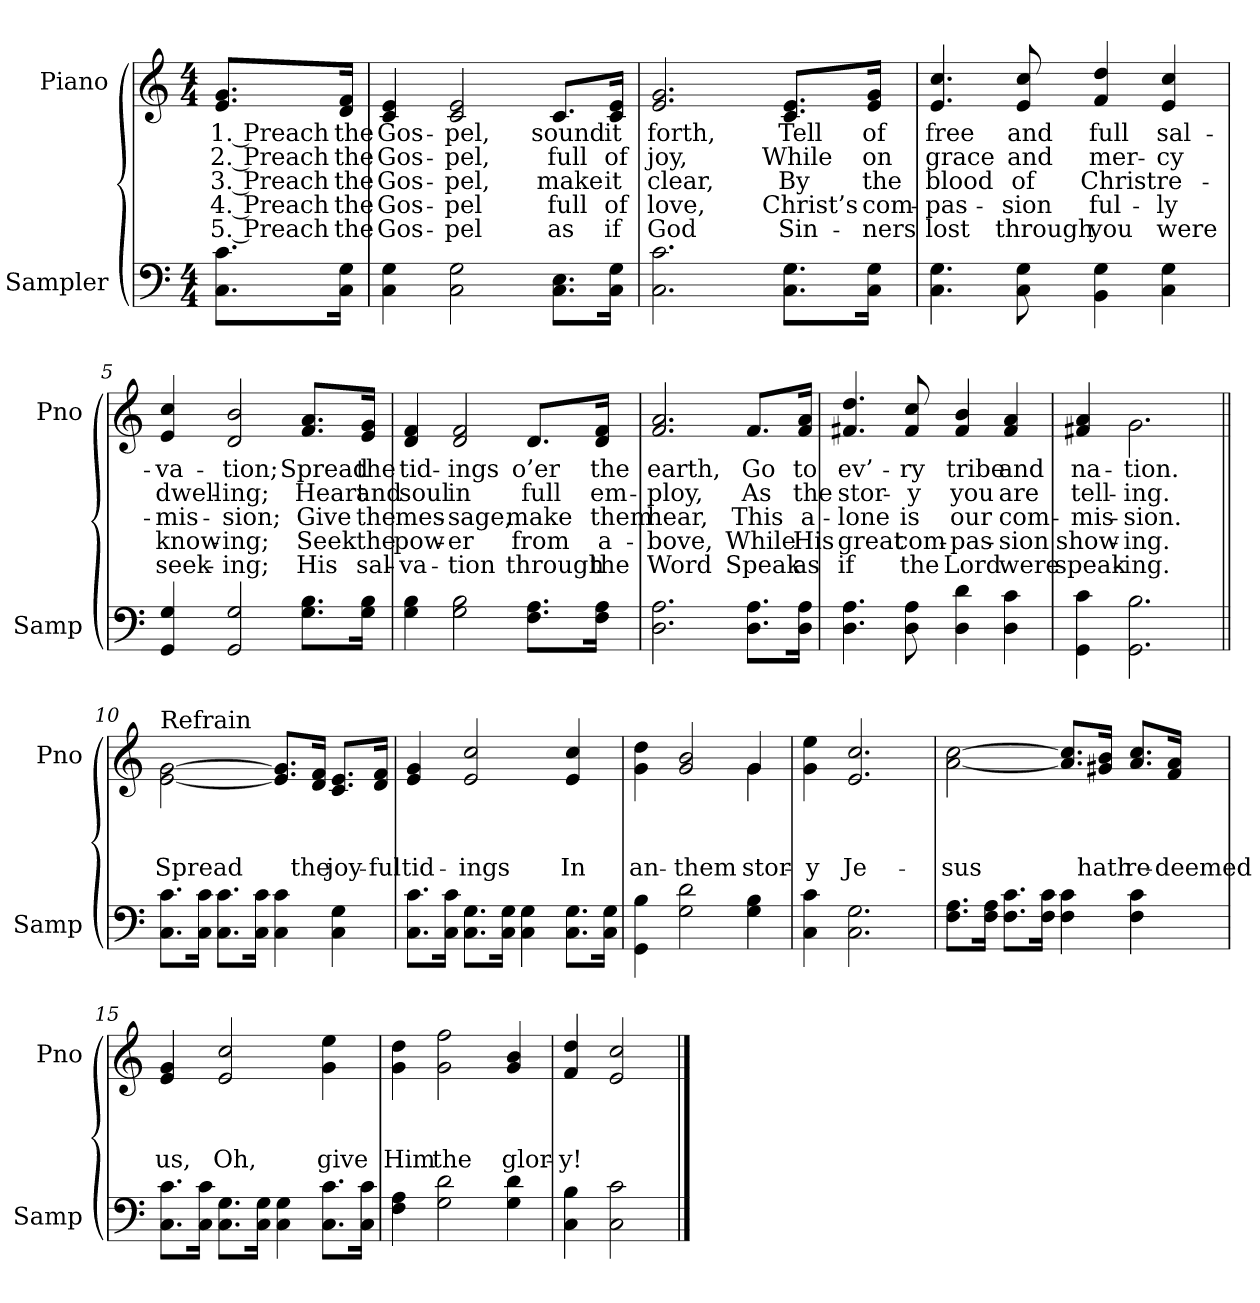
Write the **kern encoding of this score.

**kern	**kern	**text	**text	**text	**text	**text
*part2	*part1	*part1	*part1	*part1	*part1	*part1
*staff2	*staff1	*staff1	*staff1	*staff1	*staff1	*staff1
*I"Sampler	*I"Piano	*	*	*	*	*
*I'Samp	*I'Pno	*	*	*	*	*
*clefF4	*clefG2	*	*	*	*	*
*M4/4	*M4/4	*	*	*	*	*
=1	=1	=1	=1	=1	=1	=1
8.C\ 8.c\L	8.e/ 8.g/L	1. Preach	2. Preach	3. Preach	4. Preach	5. Preach
16C\ 16G\Jk	16d/ 16f/Jk	the	the	the	the	the
=2	=2	=2	=2	=2	=2	=2
4C 4G	4c 4e	Gos-	Gos-	Gos-	Gos-	Gos-
2C 2G	2c 2e	-pel,	-pel,	-pel,	-pel	-pel
8.C\ 8.E\L	8.c/L	sound	full	make	full	as
16C\ 16G\Jk	16c/ 16e/Jk	it	of	it	of	if
=3	=3	=3	=3	=3	=3	=3
2.C 2.c	2.e 2.g	forth,	joy,	clear,	love,	God
8.C\ 8.G\L	8.c/ 8.e/L	Tell	While	By	Christ’s	Sin-
16C\ 16G\Jk	16e/ 16g/Jk	of	on	the	com-	-ners
=4	=4	=4	=4	=4	=4	=4
4.C 4.G	4.e 4.cc	free	grace	blood	-pas-	lost
8C 8G	8e 8cc	and	and	of	-sion	through
4BB 4G	4f 4dd	full	mer-	Christ	ful-	you
4C 4G	4e 4cc	sal-	-cy	re-	-ly	were
=5	=5	=5	=5	=5	=5	=5
4GG 4G	4e 4cc	-va-	dwell-	-mis-	know-	seek-
2GG 2G	2d 2b	-tion;	-ing;	-sion;	-ing;	-ing;
8.G\ 8.B\L	8.f/ 8.a/L	Spread	Heart	Give	Seek	His
16G\ 16B\Jk	16e/ 16g/Jk	the	and	the	the	sal-
=6	=6	=6	=6	=6	=6	=6
4G 4B	4d 4f	tid-	soul	mes-	pow-	-va-
2G 2B	2d 2f	-ings	in	-sage,	-er	-tion
8.F\ 8.A\L	8.d/L	o’er	full	make	from	through
16F\ 16A\Jk	16d/ 16f/Jk	the	em-	them	a-	the
=7	=7	=7	=7	=7	=7	=7
2.D 2.A	2.f 2.a	earth,	-ploy,	hear,	-bove,	Word
8.D\ 8.A\L	8.f/L	Go	As	This	While	Speak
16D\ 16A\Jk	16f/ 16a/Jk	to	the	a-	His	as
=8	=8	=8	=8	=8	=8	=8
4.D 4.A	4.f#X 4.dd	ev’-	stor-	-lone	great	if
8D 8A	8f# 8cc	-ry	-y	is	com-	the
4D 4d	4f# 4b	tribe	you	our	-pas-	Lord
4D 4c	4f# 4a	and	are	com-	-sion	were
=9	=9	=9	=9	=9	=9	=9
4GG 4c	4f#X 4a	na-	tell-	-mis-	show-	speak-
2.GG 2.B	2.g\	-tion.	-ing.	-sion.	-ing.	-ing.
=10||	=10||	=10||	=10||	=10||	=10||	=10||
!	!LO:TX:t=Refrain	!	!	!	!	!
8.C\ 8.c\L	[2e\ [2g\	.	.	Spread	.	.
16C\ 16c\Jk	.	.	.	.	.	.
8.C\ 8.c\L	.	.	.	.	.	.
16C\ 16c\Jk	.	.	.	.	.	.
4C 4c	8.e]/ 8.g]/L	.	.	.	.	.
.	16d/ 16f/Jk	.	.	the	.	.
4C 4G	8.c/ 8.e/L	.	.	joy-	.	.
.	16d/ 16f/Jk	.	.	-ful	.	.
=11	=11	=11	=11	=11	=11	=11
8.C\ 8.c\L	4e 4g	.	.	tid-	.	.
16C\ 16c\Jk	.	.	.	.	.	.
8.C\ 8.G\L	2e 2cc	.	.	-ings	.	.
16C\ 16G\Jk	.	.	.	.	.	.
4C 4G	.	.	.	.	.	.
8.C\ 8.G\L	4e 4cc	.	.	In	.	.
16C\ 16G\Jk	.	.	.	.	.	.
=12	=12	=12	=12	=12	=12	=12
*	*^	*	*	*	*	*
4GG 4B	4g 4dd	2.ryy	.	.	an-	.	.
2G 2d	2g 2b	.	.	.	-them	.	.
4G 4B	4g/	4g	.	.	stor-	.	.
*	*v	*v	*	*	*	*	*
=13	=13	=13	=13	=13	=13	=13
4C 4c	4g 4ee	.	.	-y	.	.
2.C 2.G	2.e 2.cc	.	.	Je-	.	.
=14	=14	=14	=14	=14	=14	=14
8.F\ 8.A\L	[2a [2cc	.	.	-sus	.	.
16F\ 16A\Jk	.	.	.	.	.	.
8.F\ 8.c\L	.	.	.	.	.	.
16F\ 16c\Jk	.	.	.	.	.	.
4F 4c	8.a]/ 8.cc]/L	.	.	.	.	.
.	16g#X/ 16b/Jk	.	.	hath	.	.
4F 4c	8.a/ 8.cc/L	.	.	re-	.	.
.	16f/ 16a/Jk	.	.	-deemed	.	.
=15	=15	=15	=15	=15	=15	=15
8.C\ 8.c\L	4e 4g	.	.	us,	.	.
16C\ 16c\Jk	.	.	.	.	.	.
8.C\ 8.G\L	2e 2cc	.	.	Oh,	.	.
16C\ 16G\Jk	.	.	.	.	.	.
4C\ 4G\	.	.	.	.	.	.
8.C\ 8.c\L	4g 4ee	.	.	give	.	.
16C\ 16c\Jk	.	.	.	.	.	.
=16	=16	=16	=16	=16	=16	=16
4F 4A	4g 4dd	.	.	Him	.	.
2G 2d	2g 2ff	.	.	the	.	.
4G 4d	4g 4b	.	.	glor-	.	.
=17	=17	=17	=17	=17	=17	=17
4C 4B	4f 4dd	.	.	-y!	.	.
2C 2c	2e 2cc	.	.	.	.	.
==	==	==	==	==	==	==
*-	*-	*-	*-	*-	*-	*-
